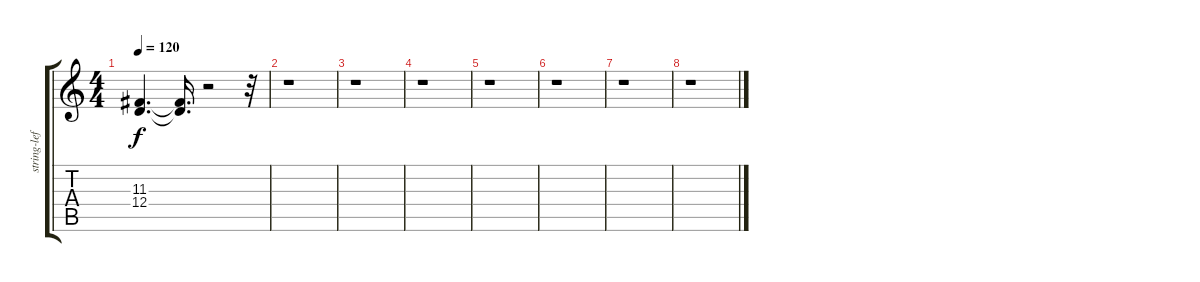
\track ("string-left" "string-lef") {instrument stringensemble2}
\staff {score tabs}
\tuning (E4 B3 G3 D3 A2 E2) {hide}
\ts (4 4)
\tempo 120
\clef g2
\ks c
(11.3{t} 12.4{t}).4{d dy f} (11.3{t} 12.4{t}).16{d} r.2 r.32 |
r.1 |
r.1 |
r.1 |
r.1 |
r.1 |
r.1 |
r.1
